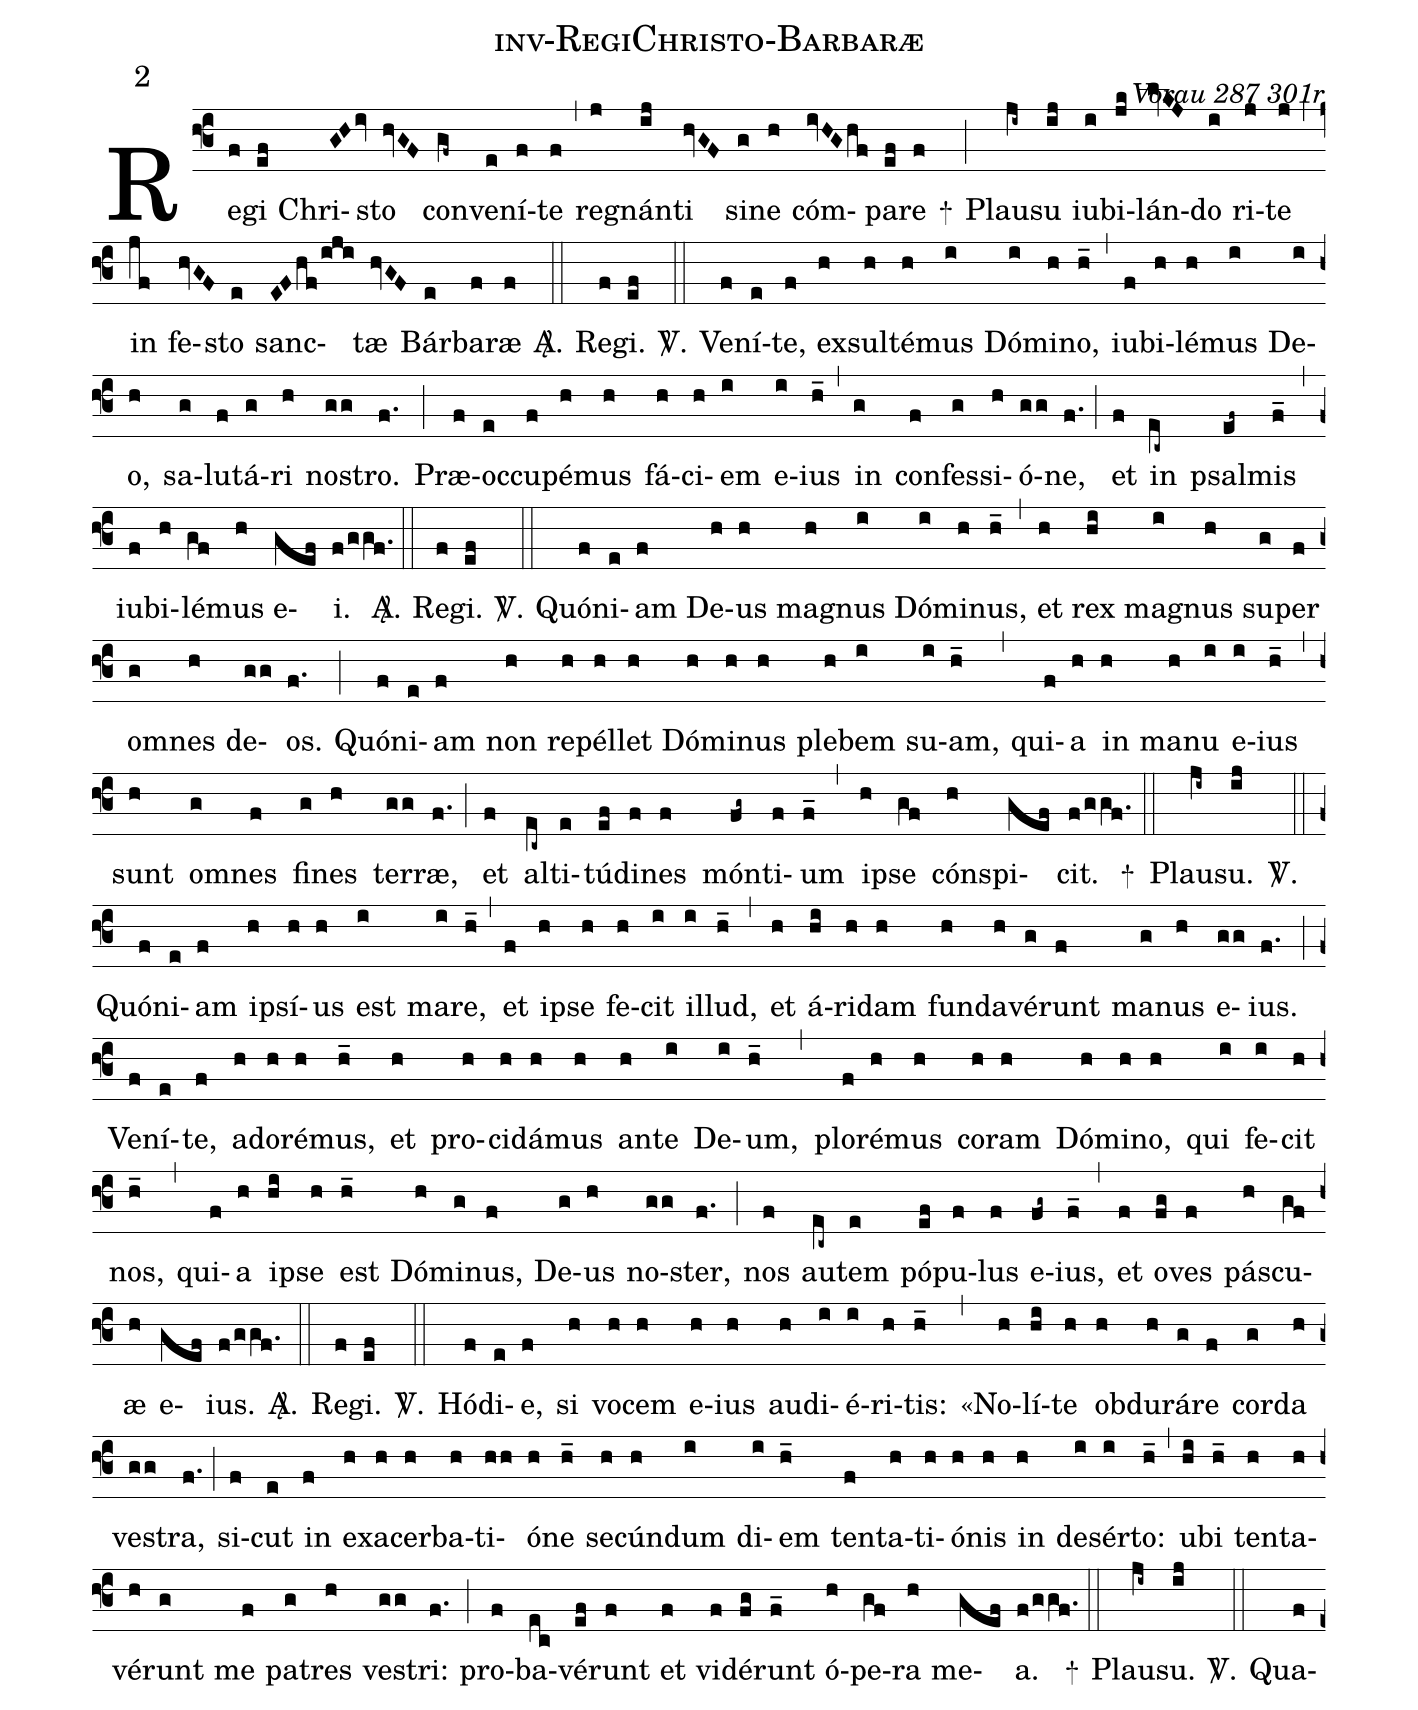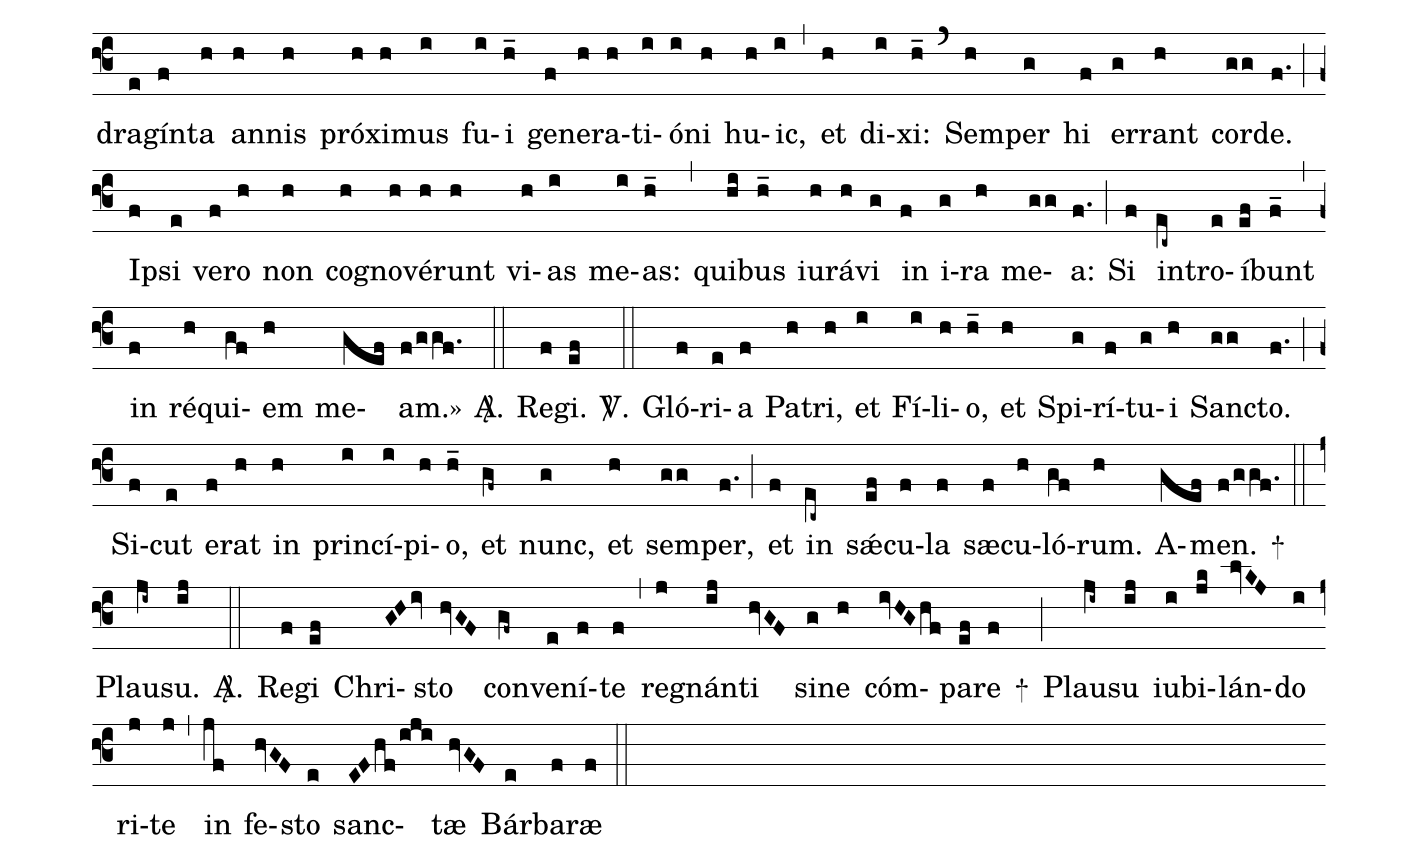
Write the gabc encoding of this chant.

name: inv-RegiChristo-Barbaræ;
commentary: Vorau 287 301r;
annotation: 2;
%%
(f3)

Re(f)gi(ef) Chri(GHiv)sto(hvGF) con(gf~)ve(e)ní(f)te(f) (,) re(j)gnán(ij)ti(hvGF) si(g)ne(h) cóm(ivHGhf)pa(ef)re(f) +(;)
Plau(ji~)su(ij) iu(i)bi(jk)lán(lvKJ)do(i) ri(j)te(j) (,) in(jf) fe(hvGF)sto(e) sanc(EFhf/iji)tæ(hvGF) Bár(e)ba(f)ræ(f)


 <sp>A/</sp>.(::)

Re(f)gi.(ef) <sp>V/</sp>.(::)

Ve(f)ní(e)te,(f) ex(h)sul(h)té(h)mus(i) Dó(i)mi(h)no,(h_) (,)
iu(f)bi(h)lé(h)mus(i) De(i)o,(h) sa(g)lu(f)tá(g)ri(h) no(gg)stro.(f.) (;)
Præ(f)oc(e)cu(f)pé(h)mus(h) fá(h)ci(h)em(i) e(i)ius(h_) (,)
in(g) con(f)fes(g)si(h)ó(gg)ne,(f.) (;)
et(f) in(ec~) psal(ef~)mis(f_) (,)
iu(f)bi(h)lé(gf)mus(h) e(gef)i.(f/ggf.) <sp>A/</sp>.(::)

Re(f)gi.(ef) <sp>V/</sp>.(::)

Quó(f)ni(e)am(f) De(h)us(h) ma(h)gnus(i) Dó(i)mi(h)nus,(h_) (,)
et(h) rex(hi) ma(i)gnus(h) su(g)per(f) om(g)nes(h) de(gg)os.(f.) (;)
Quó(f)ni(e)am(f) non(h) re(h)pél(h)let(h) Dó(h)mi(h)nus(h) ple(h)bem(i) su(i)am,(h_) (,)
qui(f)a(h) in(h) ma(h)nu(i) e(i)ius(h_) (,)
sunt(h) om(g)nes(f) fi(g)nes(h) ter(gg)ræ,(f.) (;)
et(f) al(ec~)ti(e)tú(ef)di(f)nes(f) món(fg~)ti(f)um(f_) (,)
i(h)pse(gf) cón(h)spi(gef)cit.(f/ggf.) +(::)

Plau(ji~)su.(ij) <sp>V/</sp>.(::)

Quó(f)ni(e)am(f) i(h)psí(h)us(h) est(i) ma(i)re,(h_) (,)
et(f) i(h)pse(h) fe(h)cit(i) il(i)lud,(h_) (,)
et(h) á(hi)ri(h)dam(h) fun(h)da(h)vé(g)runt(f) ma(g)nus(h) e(gg)ius.(f.) (;)
Ve(f)ní(e)te,(f) a(h)do(h)ré(h)mus,(h_) et(h) pro(h)ci(h)dá(h)mus(h) an(h)te(i) De(i)um,(h_) (,)
plo(f)ré(h)mus(h) co(h)ram(h) Dó(h)mi(h)no,(h) qui(i) fe(i)cit(h) nos,(h_) (,)
qui(f)a(h) i(hi)pse(h) est(h_) Dó(h)mi(g)nus,(f) De(g)us(h) no(gg)ster,(f.) (;)
nos(f) au(ec~)tem(e) pó(ef)pu(f)lus(f) e(fg~)ius,(f_) (,)
et(f) o(fg)ves(f) pá(h)scu(gf)æ(h) e(gef)ius.(f/ggf.) <sp>A/</sp>.(::)

Re(f)gi.(ef) <sp>V/</sp>.(::)

Hó(f)di(e)e,(f) si(h) vo(h)cem(h) e(h)ius(h) au(h)di(i)é(i)ri(h)tis:(h_) (,)
«No(h)lí(hi)te(h) ob(h)du(h)rá(g)re(f) cor(g)da(h) ve(gg)stra,(f.) (;)
si(f)cut(e) in(f) e(h)xa(h)cer(h)ba(h)ti(hh)ó(h)ne(h_) se(h)cún(h)dum(i) di(i)em(h_)
ten(f)ta(h)ti(h)ó(h)nis(h) in(h) de(i)sér(i)to:(h_) (,)
u(hi)bi(h_) ten(h)ta(h)vé(h)runt(g) me(f) pa(g)tres(h) ve(gg)stri:(f.) (;)
pro(f)ba(ec)vé(ef)runt(f) et(f) vi(f)dé(fg)runt(f_)
ó(h)pe(gf)ra(h) me(gef)a.(f/ggf.) +(::)

Plau(ji~)su.(ij) <sp>V/</sp>.(::)

Qua(f)dra(e)gín(f)ta(h) an(h)nis(h) pró(h)xi(h)mus(i) fu(i)i(h_)
ge(f)ne(h)ra(h)ti(i)ó(i)ni(h) hu(h)ic,(i) (,)
et(h) di(i)xi:(h_) (`)
Sem(h)per(g) hi(f) er(g)rant(h) cor(gg)de.(f.) (;)
I(f)psi(e) ve(f)ro(h) non(h) co(h)gno(h)vé(h)runt(h) vi(h)as(i) me(i)as:(h_) (,)
qui(hi)bus(h_) iu(h)rá(h)vi(g) in(f) i(g)ra(h) me(gg)a:(f.) (;)
Si(f) in(ec~)tro(e)í(ef)bunt(f_) (,)
in(f) ré(h)qui(gf)em(h) me(gef)am.»(f/ggf.) <sp>A/</sp>.(::)

Re(f)gi.(ef) <sp>V/</sp>.(::)

Gló(f)ri(e)a(f) Pa(h)tri,(h) et(i) Fí(i)li(h)o,(h_)
et(h) Spi(g)rí(f)tu(g)i(h) San(gg)cto.(f.) (;)
Si(f)cut(e) e(f)rat(h) in(h) prin(i)cí(i)pi(h)o,(h_)
et(gf~) nunc,(g) et(h) sem(gg)per,(f.) (;)
et(f) in(ec~) sǽ(ef)cu(f)la(f) sæ(f)cu(h)ló(gf)rum.(h) A(gef)men.(f/ggf.) +(::)

Plau(ji~)su.(ij) <sp>A/</sp>.(::)

Re(f)gi(ef) Chri(GHiv)sto(hvGF) con(gf~)ve(e)ní(f)te(f) (,) re(j)gnán(ij)ti(hvGF) si(g)ne(h) cóm(ivHGhf)pa(ef)re(f) +(;)
Plau(ji~)su(ij) iu(i)bi(jk)lán(lvKJ)do(i) ri(j)te(j) (,) in(jf) fe(hvGF)sto(e) sanc(EFhf/iji)tæ(hvGF) Bár(e)ba(f)ræ(f) (::)
